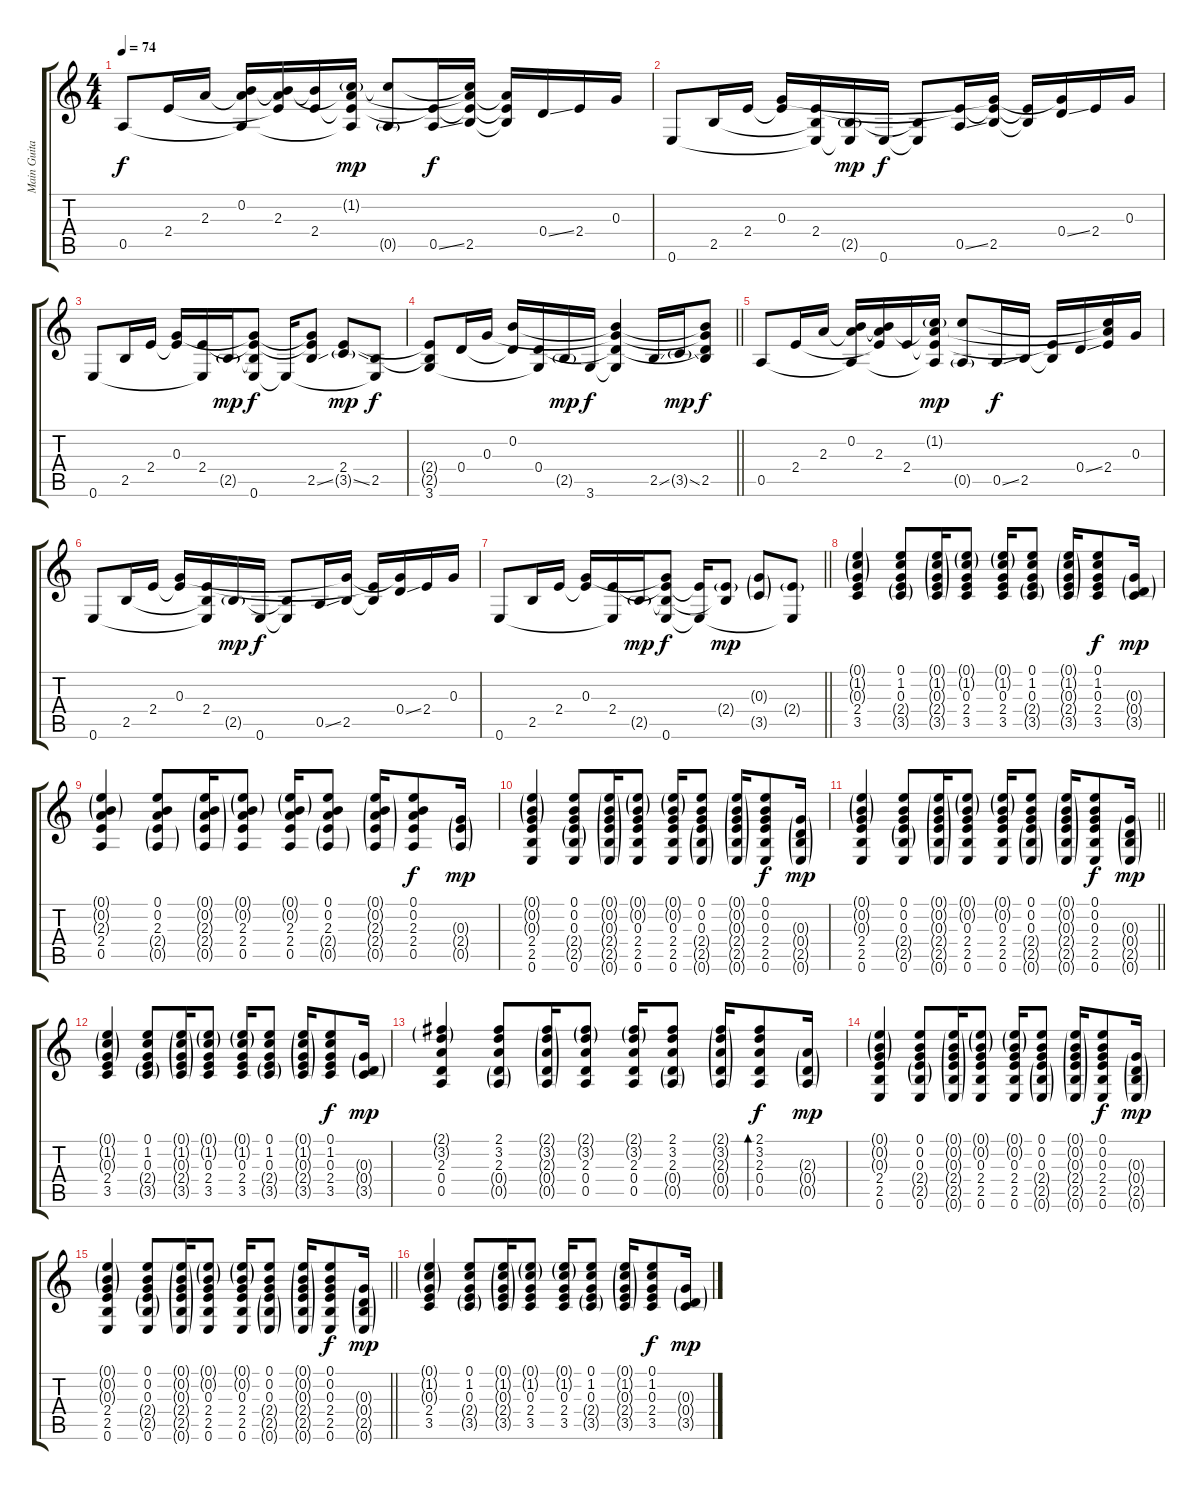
\track ("Main Guitar" "Main Guita") {instrument electricguitarclean}
\staff {score tabs}
\tuning (E4 B3 G3 D3 A2 E2) {hide}
\ts (4 4)
\tempo 74
\clef g2
\ks c
0.5.8{dy f} 2.4.16 2.3.16 (0.2 2.3{t} 0.5{t}).16 (0.2{t} 2.3 2.4{t}).16 (0.2{t} 2.4).16 (1.2{g} 2.3{t} 2.4{t} 0.5{t}).16{dy mp} (1.2{t} 0.5{g}).8 (2.4{t} 0.5{ss}).16{dy f} (1.2{t} 2.3{t} 2.4{t} 2.5).16 (2.3{t} 2.4{t} 2.5{t}).16 0.4{ss}.16 2.4.16 0.3.16 |
0.6.8 2.5.16 2.4.16 (0.3 2.4{t}).16 (2.4 2.5{t} 0.6{t}).16 (2.5{g} 0.6{t}).16{dy mp} 0.6.16{dy f} (2.5{t} 0.6{t}).8 (2.4{t} 0.5{ss}).16 (0.3{t} 2.4{t} 2.5).16 (2.4{t} 2.5{t}).16 (0.3{t} 0.4{ss}).16 2.4.16 0.3.16 |
0.6.8 2.5.16 2.4.16 (0.3 2.4{t}).16 (2.4 0.6{t}).16 2.5{g}.16{dy mp} (0.3{t} 2.4{t} 2.5{t} 0.6).8{dy f} 0.6{t}.16 (0.3{t} 2.4{t} 2.5{ss}).8 (2.4 3.5{ss g}).8{dy mp} (2.5 0.6{t}).8{dy f} |
\barLineRight lightlight
(2.4{t} 2.5{t} 3.6).8 0.4.16 0.3.16 (0.2 0.4{t}).16 (0.4 3.6{t}).16 2.5{g}.16{dy mp} 3.6.16{dy f} (0.2{t} 0.3{t} 0.4{t} 3.6{t}).4 2.5{ss}.16 3.5{ss g}.16{dy mp} (0.2{t} 0.3{t} 0.4{t} 2.5).8{dy f} |
0.5.8 2.4.16 2.3.16 (0.2 2.3{t} 0.5{t}).16 (0.2{t} 2.3 2.4{t}).16 2.4.16 (1.2{g} 2.3{t} 2.4{t} 0.5{t}).16{dy mp} (1.2{t} 0.5{g}).8 0.5{ss}.16{dy f} 2.5.16 (2.4{t} 2.5{t}).16 0.4{ss}.16 (1.2{t} 2.3{t} 2.4).16 0.3.16 |
0.6.8 2.5.16 2.4.16 (0.3 2.4{t}).16 (2.4 2.5{t} 0.6{t}).16 2.5{g}.16{dy mp} 0.6.16{dy f} (2.5{t} 0.6{t}).8 0.5{ss}.16 (0.3{t} 2.5).16 (2.4{t} 2.5{t}).16 (0.3{t} 0.4{ss}).16 2.4.16 0.3.16 |
\barLineRight lightlight
0.6.8 2.5.16 2.4.16 (0.3 2.4{t}).16 (2.4 0.6{t}).16 2.5{g}.16{dy mp} (0.3{t} 2.4{t} 2.5{t} 0.6).8{dy f} (2.4{t} 0.6{t}).16 (2.4{g} 2.5{t}).8{dy mp} (0.3{g} 3.5{g}).8 (2.4{g} 0.6{t}).8 |
(0.1{g} 1.2{g} 0.3{g} 2.4 3.5).4 (0.1 1.2 0.3 2.4{g} 3.5{g}).8 (0.1{g} 1.2{g} 0.3{g} 2.4{g} 3.5{g}).16 (0.1{g} 1.2{g} 0.3 2.4 3.5).8 (0.1{g} 1.2{g} 0.3 2.4 3.5).16 (0.1 1.2 0.3 2.4{g} 3.5{g}).8 (0.1{g} 1.2{g} 0.3{g} 2.4{g} 3.5{g}).16 (0.1 1.2 0.3 2.4 3.5).8{dy f} (0.3{g} 0.4{g} 3.5{g}).16{dy mp} |
(0.1{g} 0.2{g} 2.3{g} 2.4 0.5).4 (0.1 0.2 2.3 2.4{g} 0.5{g}).8 (0.1{g} 0.2{g} 2.3{g} 2.4{g} 0.5{g}).16 (0.1{g} 0.2{g} 2.3 2.4 0.5).8 (0.1{g} 0.2{g} 2.3 2.4 0.5).16 (0.1 0.2 2.3 2.4{g} 0.5{g}).8 (0.1{g} 0.2{g} 2.3{g} 2.4{g} 0.5{g}).16 (0.1 0.2 2.3 2.4 0.5).8{dy f} (0.3{g} 2.4{g} 0.5{g}).16{dy mp} |
(0.1{g} 0.2{g} 0.3{g} 2.4 2.5 0.6).4 (0.1 0.2 0.3 2.4{g} 2.5{g} 0.6).8 (0.1{g} 0.2{g} 0.3{g} 2.4{g} 2.5{g} 0.6{g}).16 (0.1{g} 0.2{g} 0.3 2.4 2.5 0.6).8 (0.1{g} 0.2{g} 0.3 2.4 2.5 0.6).16 (0.1 0.2 0.3 2.4{g} 2.5{g} 0.6{g}).8 (0.1{g} 0.2{g} 0.3{g} 2.4{g} 2.5{g} 0.6{g}).16 (0.1 0.2 0.3 2.4 2.5 0.6).8{dy f} (0.3{g} 0.4{g} 2.5{g} 0.6{g}).16{dy mp} |
\barLineRight lightlight
(0.1{g} 0.2{g} 0.3{g} 2.4 2.5 0.6).4 (0.1 0.2 0.3 2.4{g} 2.5{g} 0.6).8 (0.1{g} 0.2{g} 0.3{g} 2.4{g} 2.5{g} 0.6{g}).16 (0.1{g} 0.2{g} 0.3 2.4 2.5 0.6).8 (0.1{g} 0.2{g} 0.3 2.4 2.5 0.6).16 (0.1 0.2 0.3 2.4{g} 2.5{g} 0.6{g}).8 (0.1{g} 0.2{g} 0.3{g} 2.4{g} 2.5{g} 0.6{g}).16 (0.1 0.2 0.3 2.4 2.5 0.6).8{dy f} (0.3{g} 0.4{g} 2.5{g} 0.6{g}).16{dy mp} |
(0.1{g} 1.2{g} 0.3{g} 2.4 3.5).4 (0.1 1.2 0.3 2.4{g} 3.5{g}).8 (0.1{g} 1.2{g} 0.3{g} 2.4{g} 3.5{g}).16 (0.1{g} 1.2{g} 0.3 2.4 3.5).8 (0.1{g} 1.2{g} 0.3 2.4 3.5).16 (0.1 1.2 0.3 2.4{g} 3.5{g}).8 (0.1{g} 1.2{g} 0.3{g} 2.4{g} 3.5{g}).16 (0.1 1.2 0.3 2.4 3.5).8{dy f} (0.3{g} 0.4{g} 3.5{g}).16{dy mp} |
(2.1{g} 3.2{g} 2.3 0.4 0.5).4 (2.1 3.2 2.3 0.4{g} 0.5{g}).8 (2.1{g} 3.2{g} 2.3{g} 0.4{g} 0.5{g}).16 (2.1{g} 3.2{g} 2.3 0.4 0.5).8 (2.1{g} 3.2{g} 2.3 0.4 0.5).16 (2.1 3.2 2.3 0.4{g} 0.5{g}).8 (2.1{g} 3.2{g} 2.3{g} 0.4{g} 0.5{g}).16 (2.1 3.2 2.3 0.4 0.5).8{bd 60 dy f} (2.3{g} 0.4{g} 0.5{g}).16{dy mp} |
(0.1{g} 0.2{g} 0.3{g} 2.4 2.5 0.6).4 (0.1 0.2 0.3 2.4{g} 2.5{g} 0.6).8 (0.1{g} 0.2{g} 0.3{g} 2.4{g} 2.5{g} 0.6{g}).16 (0.1{g} 0.2{g} 0.3 2.4 2.5 0.6).8 (0.1{g} 0.2{g} 0.3 2.4 2.5 0.6).16 (0.1 0.2 0.3 2.4{g} 2.5{g} 0.6{g}).8 (0.1{g} 0.2{g} 0.3{g} 2.4{g} 2.5{g} 0.6{g}).16 (0.1 0.2 0.3 2.4 2.5 0.6).8{dy f} (0.3{g} 0.4{g} 2.5{g} 0.6{g}).16{dy mp} |
\barLineRight lightlight
(0.1{g} 0.2{g} 0.3{g} 2.4 2.5 0.6).4 (0.1 0.2 0.3 2.4{g} 2.5{g} 0.6).8 (0.1{g} 0.2{g} 0.3{g} 2.4{g} 2.5{g} 0.6{g}).16 (0.1{g} 0.2{g} 0.3 2.4 2.5 0.6).8 (0.1{g} 0.2{g} 0.3 2.4 2.5 0.6).16 (0.1 0.2 0.3 2.4{g} 2.5{g} 0.6{g}).8 (0.1{g} 0.2{g} 0.3{g} 2.4{g} 2.5{g} 0.6{g}).16 (0.1 0.2 0.3 2.4 2.5 0.6).8{dy f} (0.3{g} 0.4{g} 2.5{g} 0.6{g}).16{dy mp} |
(0.1{g} 1.2{g} 0.3{g} 2.4 3.5).4 (0.1 1.2 0.3 2.4{g} 3.5{g}).8 (0.1{g} 1.2{g} 0.3{g} 2.4{g} 3.5{g}).16 (0.1{g} 1.2{g} 0.3 2.4 3.5).8 (0.1{g} 1.2{g} 0.3 2.4 3.5).16 (0.1 1.2 0.3 2.4{g} 3.5{g}).8 (0.1{g} 1.2{g} 0.3{g} 2.4{g} 3.5{g}).16 (0.1 1.2 0.3 2.4 3.5).8{dy f} (0.3{g} 0.4{g} 3.5{g}).16{dy mp}
